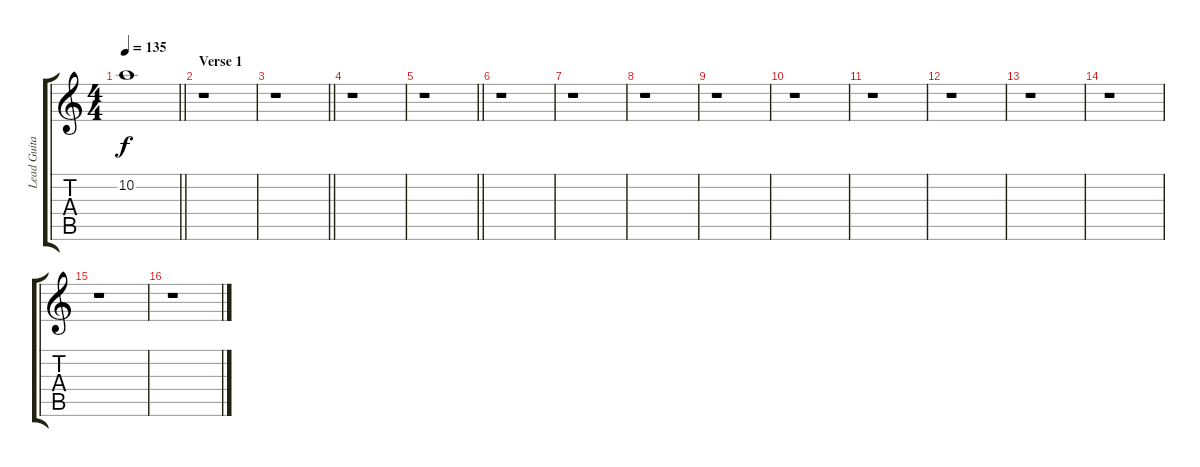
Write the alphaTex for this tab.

\track ("Lead Guitar" "Lead Guita") {instrument distortionguitar}
\staff {score tabs}
\tuning (E4 B3 G3 D3 A2 E2) {hide}
\ts (4 4)
\tempo 135
\clef g2
\barLineRight lightlight
\ks c
10.2{t}.1{dy f} |
\section ("" "Verse 1")
r.1 |
\barLineRight lightlight
r.1 |
r.1 |
\barLineRight lightlight
r.1 |
r.1 |
r.1 |
r.1 |
r.1 |
r.1 |
r.1 |
r.1 |
r.1 |
r.1 |
r.1 |
r.1
